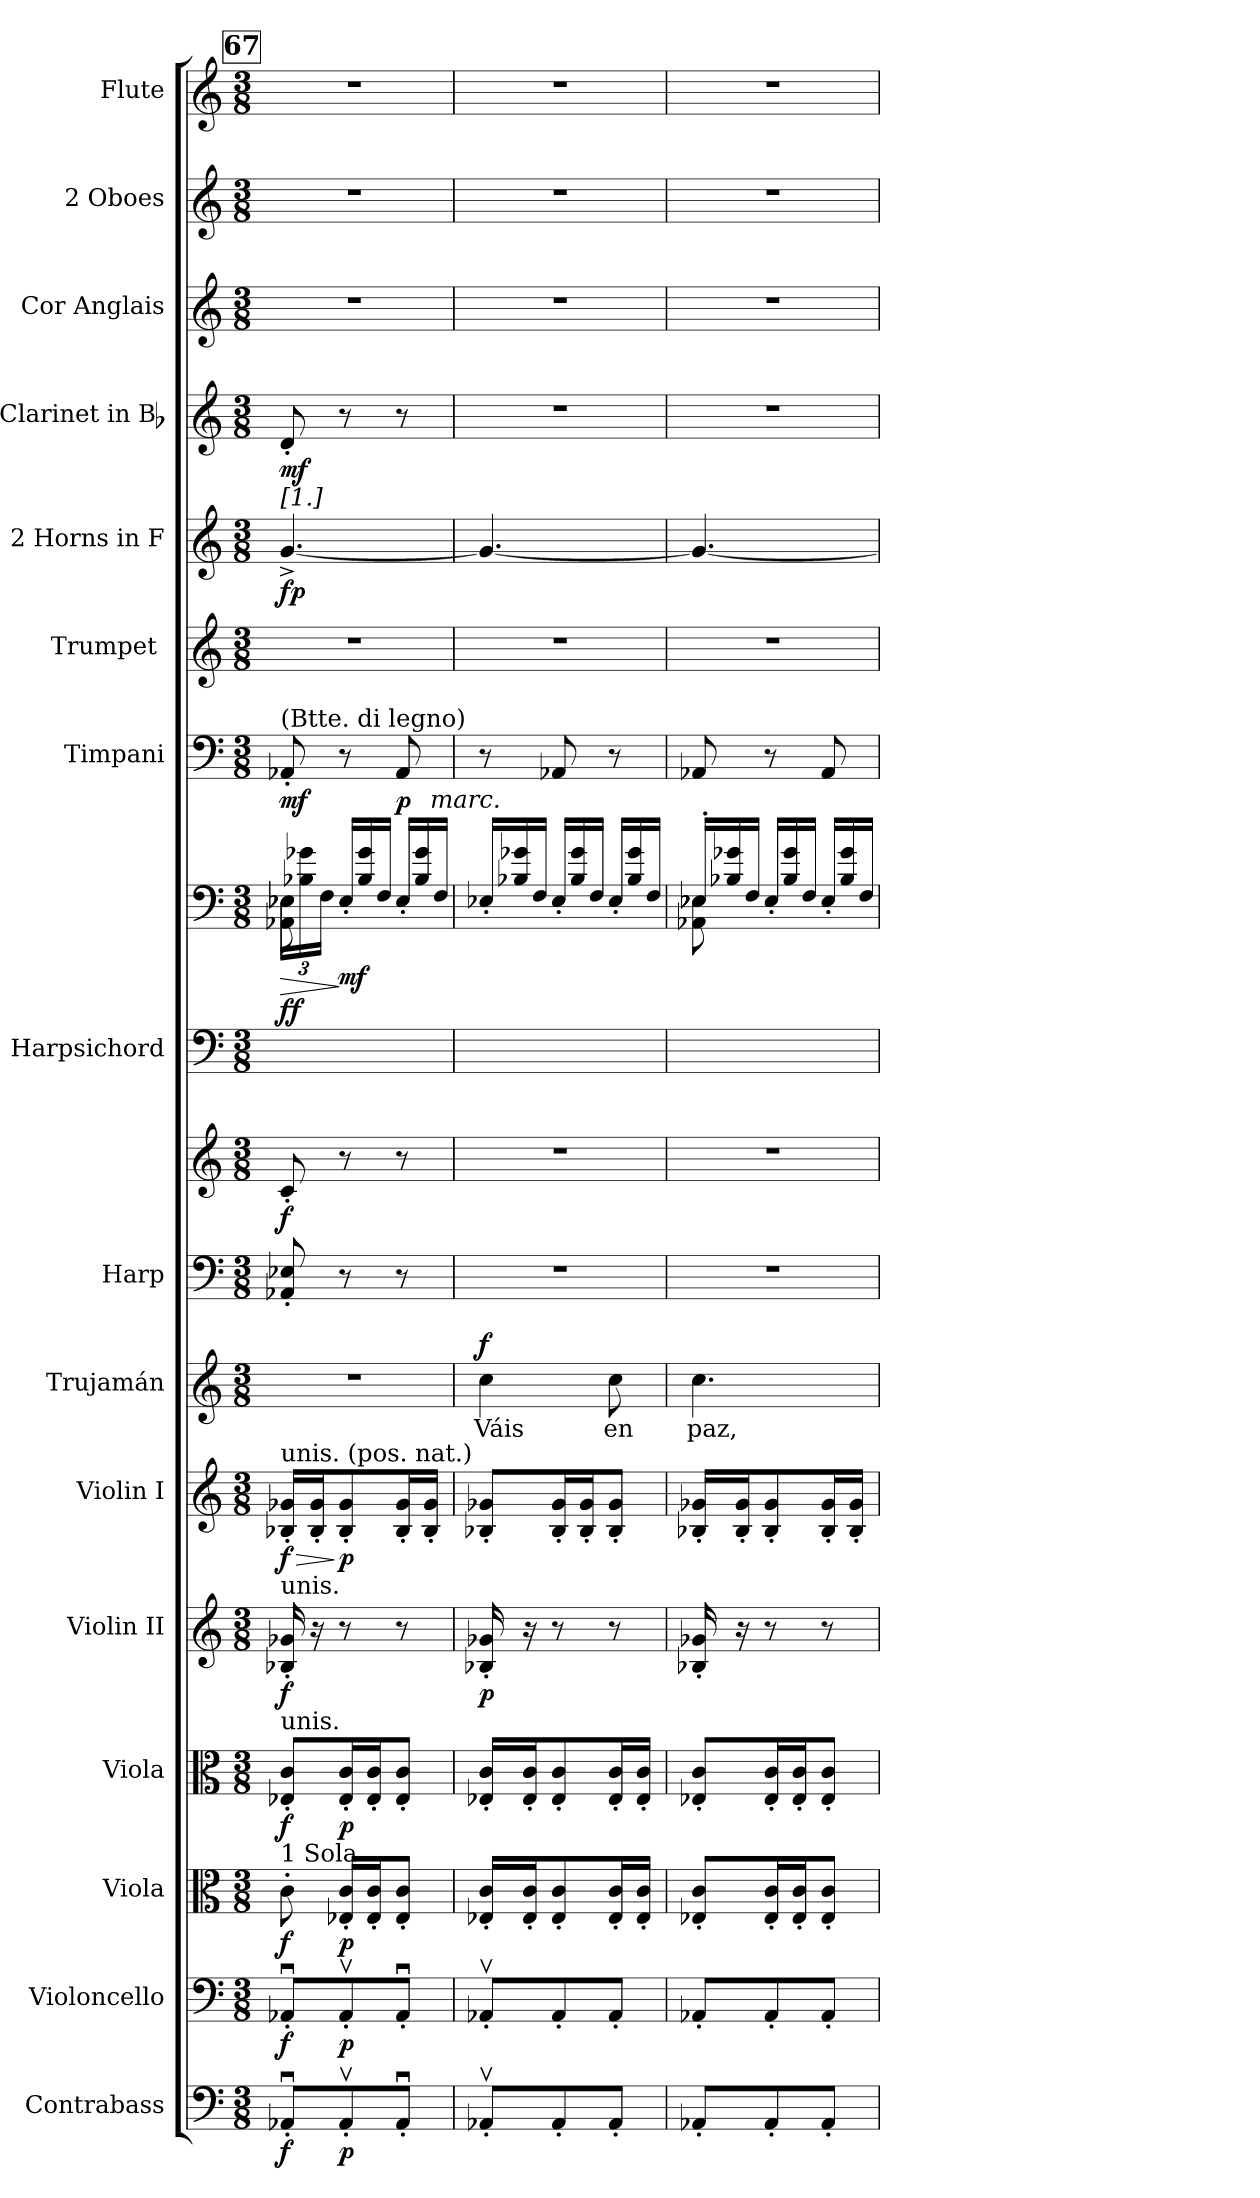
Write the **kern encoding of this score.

**kern	**dynam	**kern	**dynam	**kern	**dynam	**kern	**dynam	**kern	**dynam	**kern	**dynam	**kern	**text	**dynam	**kern	**kern	**dynam	**kern	**kern	**dynam	**kern	**dynam	**kern	**kern	**dynam	**kern	**dynam	**kern	**kern	**kern
*part16	*part16	*part15	*part15	*part14	*part14	*part13	*part13	*part12	*part12	*part11	*part11	*part10	*part10	*part10	*part9	*part9	*part9	*part8	*part8	*part8	*part7	*part7	*part6	*part5	*part5	*part4	*part4	*part3	*part2	*part1
*staff18	*staff18	*staff17	*staff17	*staff16	*staff16	*staff15	*staff15	*staff14	*staff14	*staff13	*staff13	*staff12	*staff12	*staff12	*staff11	*staff10	*staff10/11	*staff9	*staff8	*staff8/9	*staff7	*staff7	*staff6	*staff5	*staff5	*staff4	*staff4	*staff3	*staff2	*staff1
*I"Contrabass	*	*I"Violoncello	*	*I"Viola	*	*I"Viola	*	*I"Violin II	*	*I"Violin I	*	*I"Trujamán	*	*	*I"Harp	*	*	*I"Harpsichord	*	*	*I"Timpani	*	*I"Trumpet [C]	*I"2 Horns in F	*	*I"Clarinet in Bb	*	*I"Cor Anglais	*I"2 Oboes	*I"Flute
*I'Cb.	*	*I'Vc.	*	*I'Vla.	*	*I'Vla.	*	*I'Vln. II	*	*I'Vln. I	*	*I'Truj.	*	*	*I'Hp	*	*	*I'Hpsd.	*	*	*I'Timp.	*	*I'Tpt.	*I'Hn.	*	*I'Cl.	*	*I'C. A.	*I'Ob.	*I'Fl.
*clefF4	*	*clefF4	*	*clefC3	*	*clefC3	*	*clefG2	*	*clefG2	*	*clefG2	*	*	*clefF4	*clefG2	*	*clefF4	*clefF4	*	*clefF4	*	*clefG2	*clefG2	*	*clefG2	*	*clefG2	*clefG2	*clefG2
*ITrd7c12	*	*	*	*	*	*	*	*	*	*	*	*	*	*	*	*	*	*	*	*	*	*	*	*ITrd4c7	*	*ITrd1c2	*	*ITrd4c7	*	*
*M3/8	*	*M3/8	*	*M3/8	*	*M3/8	*	*M3/8	*	*M3/8	*	*M3/8	*	*	*M3/8	*M3/8	*	*M3/8	*M3/8	*	*M3/8	*	*M3/8	*M3/8	*	*M3/8	*	*M3/8	*M3/8	*M3/8
*MM76	*	*MM76	*	*MM76	*	*MM76	*	*MM76	*	*MM76	*	*MM76	*	*	*MM76	*MM76	*	*MM76	*MM76	*	*MM76	*	*MM76	*MM76	*	*MM76	*	*MM76	*MM76	*MM76
!!LO:REH:place=s1:t=67
=36	=36	=36	=36	=36	=36	=36	=36	=36	=36	=36	=36	=36	=36	=36	=36	=36	=36	=36	=36	=36	=36	=36	=36	=36	=36	=36	=36	=36	=36	=36
!	!	!	!	!	!	!	!	!	!	!	!	!	!	!	!	!	!	!	!	!	!	!	!	!LO:TX:a:t=[1.]	!	!	!	!	!	!
!	!	!	!	!	!	!	!	!	!	!	!	!	!	!	!	!	!	!	!	!	!LO:TX:a:t=(Btte. di legno)	!	!	!	!	!	!	!	!	!
!	!	!	!	!	!	!	!	!	!	!LO:TX:a:t=unis. (pos. nat.)	!	!	!	!	!	!	!	!	!	!	!	!	!	!	!	!	!	!	!	!
!	!	!	!	!	!	!	!	!LO:TX:a:t=unis.	!	!	!	!	!	!	!	!	!	!	!	!	!	!	!	!	!	!	!	!	!	!
!	!	!	!	!	!	!LO:TX:a:t=unis.	!	!	!	!	!	!	!	!	!	!	!	!	!	!	!	!	!	!	!	!	!	!	!	!
!	!	!	!	!LO:TX:a:t=1 Sola	!	!	!	!	!	!	!	!	!	!	!	!	!	!	!	!	!	!	!	!	!	!	!	!	!	!
!	!	!	!	!	!	!	!	!	!	!	!LO:HP:b	!	!	!	!	!	!	!	!	!LO:HP:b	!	!	!	!	!	!	!	!	!	!
*	*	*	*	*	*	*	*	*	*	*	*	*	*	*	*	*	*	*	*^	*	*	*	*	*	*	*	*	*	*	*
8AAA-X'uL	f	8AA-X'uL	f	8c'	f	8E-X' 8c'L	f	16B-X' 16g-X'	f	16B-X' 16g-X'LL	> f	4.r	.	.	8AA-X' 8E-X'	8c'	f	4.ryy	24E-X/LL	8AA-X\ 8E-X\	> ff	8AA-X'	mf	4.r	[4.c^	fp	8c'i	mf	4.r	4.r	4.r
.	.	.	.	.	.	.	.	.	.	.	.	.	.	.	.	.	.	.	24B-X\ 24g-X\	.	.	.	.	.	.	.	.	.	.	.	.
.	.	.	.	.	.	.	.	16r	.	16B-' 16g-'J	.	.	.	.	.	.	.	.	.	.	.	.	.	.	.	.	.	.	.	.	.
.	.	.	.	.	.	.	.	.	.	.	.	.	.	.	.	.	.	.	24F\JJ	.	.	.	.	.	.	.	.	.	.	.	.
*	*	*	*	*	*	*	*	*	*	*	*	*	*	*	*	*	*	*	*Xtuplet	*	*	*	*	*	*	*	*	*	*	*	*
8AAA-'v	p	8AA-'v	p	16E-X' 16c'LL	p	16E-' 16c'L	p	8r	.	8B-' 8g-'	] p	.	.	.	8r	8r	.	.	24E-'</LL	8ryy	] mf	8r	.	.	.	.	8r	.	.	.	.
.	.	.	.	.	.	.	.	.	.	.	.	.	.	.	.	.	.	.	24B-\ 24g-\	.	.	.	.	.	.	.	.	.	.	.	.
.	.	.	.	16E-' 16c'J	.	16E-' 16c'J	.	.	.	.	.	.	.	.	.	.	.	.	.	.	.	.	.	.	.	.	.	.	.	.	.
.	.	.	.	.	.	.	.	.	.	.	.	.	.	.	.	.	.	.	24FJJ	.	.	.	.	.	.	.	.	.	.	.	.
!	!	!	!	!	!	!	!	!	!	!	!	!	!	!	!	!	!	!	!	!	!	!	!LO:DY:t=%s marc.	!	!	!	!	!	!	!	!
8AAA-'uJ	.	8AA-'uJ	.	8E-' 8c'J	.	8E-' 8c'J	.	8r	.	16B-' 16g-'L	.	.	.	.	8r	8r	.	.	24E-'</LL	8ryy	.	8AA-	p	.	.	.	8r	.	.	.	.
.	.	.	.	.	.	.	.	.	.	.	.	.	.	.	.	.	.	.	24B-\ 24g-\	.	.	.	.	.	.	.	.	.	.	.	.
.	.	.	.	.	.	.	.	.	.	16B-' 16g-'JJ	.	.	.	.	.	.	.	.	.	.	.	.	.	.	.	.	.	.	.	.	.
.	.	.	.	.	.	.	.	.	.	.	.	.	.	.	.	.	.	.	24FJJ	.	.	.	.	.	.	.	.	.	.	.	.
*	*	*	*	*	*	*	*	*	*	*	*	*	*	*	*	*	*	*	*v	*v	*	*	*	*	*	*	*	*	*	*	*
=37	=37	=37	=37	=37	=37	=37	=37	=37	=37	=37	=37	=37	=37	=37	=37	=37	=37	=37	=37	=37	=37	=37	=37	=37	=37	=37	=37	=37	=37	=37
!	!	!	!	!	!	!	!	!	!	!	!	!	!	!LO:DY:a	!	!	!	!	!	!	!	!	!	!	!	!	!	!	!	!
8AAA-X'vL	.	8AA-X'vL	.	16E-X' 16c'LL	.	16E-X' 16c'LL	.	16B-X' 16g-X'	p	8B-X' 8g-X'L	.	4cc	Váis	f	4.r	4.r	.	4.ryy	24E-X'<\LL	.	8r	.	4.r	4.c_	.	4.r	.	4.r	4.r	4.r
.	.	.	.	.	.	.	.	.	.	.	.	.	.	.	.	.	.	.	24B-X/ 24g-X/	.	.	.	.	.	.	.	.	.	.	.
.	.	.	.	16E-' 16c'J	.	16E-' 16c'J	.	16r	.	.	.	.	.	.	.	.	.	.	.	.	.	.	.	.	.	.	.	.	.	.
.	.	.	.	.	.	.	.	.	.	.	.	.	.	.	.	.	.	.	24FJJ	.	.	.	.	.	.	.	.	.	.	.
8AAA-'	.	8AA-'	.	8E-' 8c'	.	8E-' 8c'	.	8r	.	16B-' 16g-'L	.	.	.	.	.	.	.	.	24E-'<\LL	.	8AA-X	.	.	.	.	.	.	.	.	.
.	.	.	.	.	.	.	.	.	.	.	.	.	.	.	.	.	.	.	24B-/ 24g-/	.	.	.	.	.	.	.	.	.	.	.
.	.	.	.	.	.	.	.	.	.	16B-' 16g-'J	.	.	.	.	.	.	.	.	.	.	.	.	.	.	.	.	.	.	.	.
.	.	.	.	.	.	.	.	.	.	.	.	.	.	.	.	.	.	.	24FJJ	.	.	.	.	.	.	.	.	.	.	.
8AAA-'J	.	8AA-'J	.	16E-' 16c'L	.	16E-' 16c'L	.	8r	.	8B-' 8g-'J	.	8cc	en	.	.	.	.	.	24E-'<\LL	.	8r	.	.	.	.	.	.	.	.	.
.	.	.	.	.	.	.	.	.	.	.	.	.	.	.	.	.	.	.	24B-/ 24g-/	.	.	.	.	.	.	.	.	.	.	.
.	.	.	.	16E-' 16c'JJ	.	16E-' 16c'JJ	.	.	.	.	.	.	.	.	.	.	.	.	.	.	.	.	.	.	.	.	.	.	.	.
.	.	.	.	.	.	.	.	.	.	.	.	.	.	.	.	.	.	.	24FJJ	.	.	.	.	.	.	.	.	.	.	.
=38	=38	=38	=38	=38	=38	=38	=38	=38	=38	=38	=38	=38	=38	=38	=38	=38	=38	=38	=38	=38	=38	=38	=38	=38	=38	=38	=38	=38	=38	=38
*	*	*	*	*	*	*	*	*	*	*	*	*	*	*	*	*	*	*	*^	*	*	*	*	*	*	*	*	*	*	*
8AAA-X'L	.	8AA-X'L	.	8E-X' 8c'L	.	8E-X' 8c'L	.	16B-X' 16g-X'	.	16B-X' 16g-X'LL	.	4.cc	paz,	.	4.r	4.r	.	4.ryy	24E-X'/LL	8AA-X\ 8E-X\	.	8AA-X	.	4.r	4.c_	.	4.r	.	4.r	4.r	4.r
.	.	.	.	.	.	.	.	.	.	.	.	.	.	.	.	.	.	.	24B-X\ 24g-X\	.	.	.	.	.	.	.	.	.	.	.	.
.	.	.	.	.	.	.	.	16r	.	16B-' 16g-'J	.	.	.	.	.	.	.	.	.	.	.	.	.	.	.	.	.	.	.	.	.
.	.	.	.	.	.	.	.	.	.	.	.	.	.	.	.	.	.	.	24FJJ	.	.	.	.	.	.	.	.	.	.	.	.
8AAA-'	.	8AA-'	.	16E-' 16c'L	.	16E-' 16c'L	.	8r	.	8B-' 8g-'	.	.	.	.	.	.	.	.	24E-'</LL	8ryy	.	8r	.	.	.	.	.	.	.	.	.
.	.	.	.	.	.	.	.	.	.	.	.	.	.	.	.	.	.	.	24B-\ 24g-\	.	.	.	.	.	.	.	.	.	.	.	.
.	.	.	.	16E-' 16c'J	.	16E-' 16c'J	.	.	.	.	.	.	.	.	.	.	.	.	.	.	.	.	.	.	.	.	.	.	.	.	.
.	.	.	.	.	.	.	.	.	.	.	.	.	.	.	.	.	.	.	24FJJ	.	.	.	.	.	.	.	.	.	.	.	.
8AAA-'J	.	8AA-'J	.	8E-' 8c'J	.	8E-' 8c'J	.	8r	.	16B-' 16g-'L	.	.	.	.	.	.	.	.	24E-'</LL	8ryy	.	8AA-	.	.	.	.	.	.	.	.	.
.	.	.	.	.	.	.	.	.	.	.	.	.	.	.	.	.	.	.	24B-\ 24g-\	.	.	.	.	.	.	.	.	.	.	.	.
.	.	.	.	.	.	.	.	.	.	16B-' 16g-'JJ	.	.	.	.	.	.	.	.	.	.	.	.	.	.	.	.	.	.	.	.	.
.	.	.	.	.	.	.	.	.	.	.	.	.	.	.	.	.	.	.	24FJJ	.	.	.	.	.	.	.	.	.	.	.	.
*	*	*	*	*	*	*	*	*	*	*	*	*	*	*	*	*	*	*	*v	*v	*	*	*	*	*	*	*	*	*	*	*
=	=	=	=	=	=	=	=	=	=	=	=	=	=	=	=	=	=	=	=	=	=	=	=	=	=	=	=	=	=	=
*-	*-	*-	*-	*-	*-	*-	*-	*-	*-	*-	*-	*-	*-	*-	*-	*-	*-	*-	*-	*-	*-	*-	*-	*-	*-	*-	*-	*-	*-	*-
